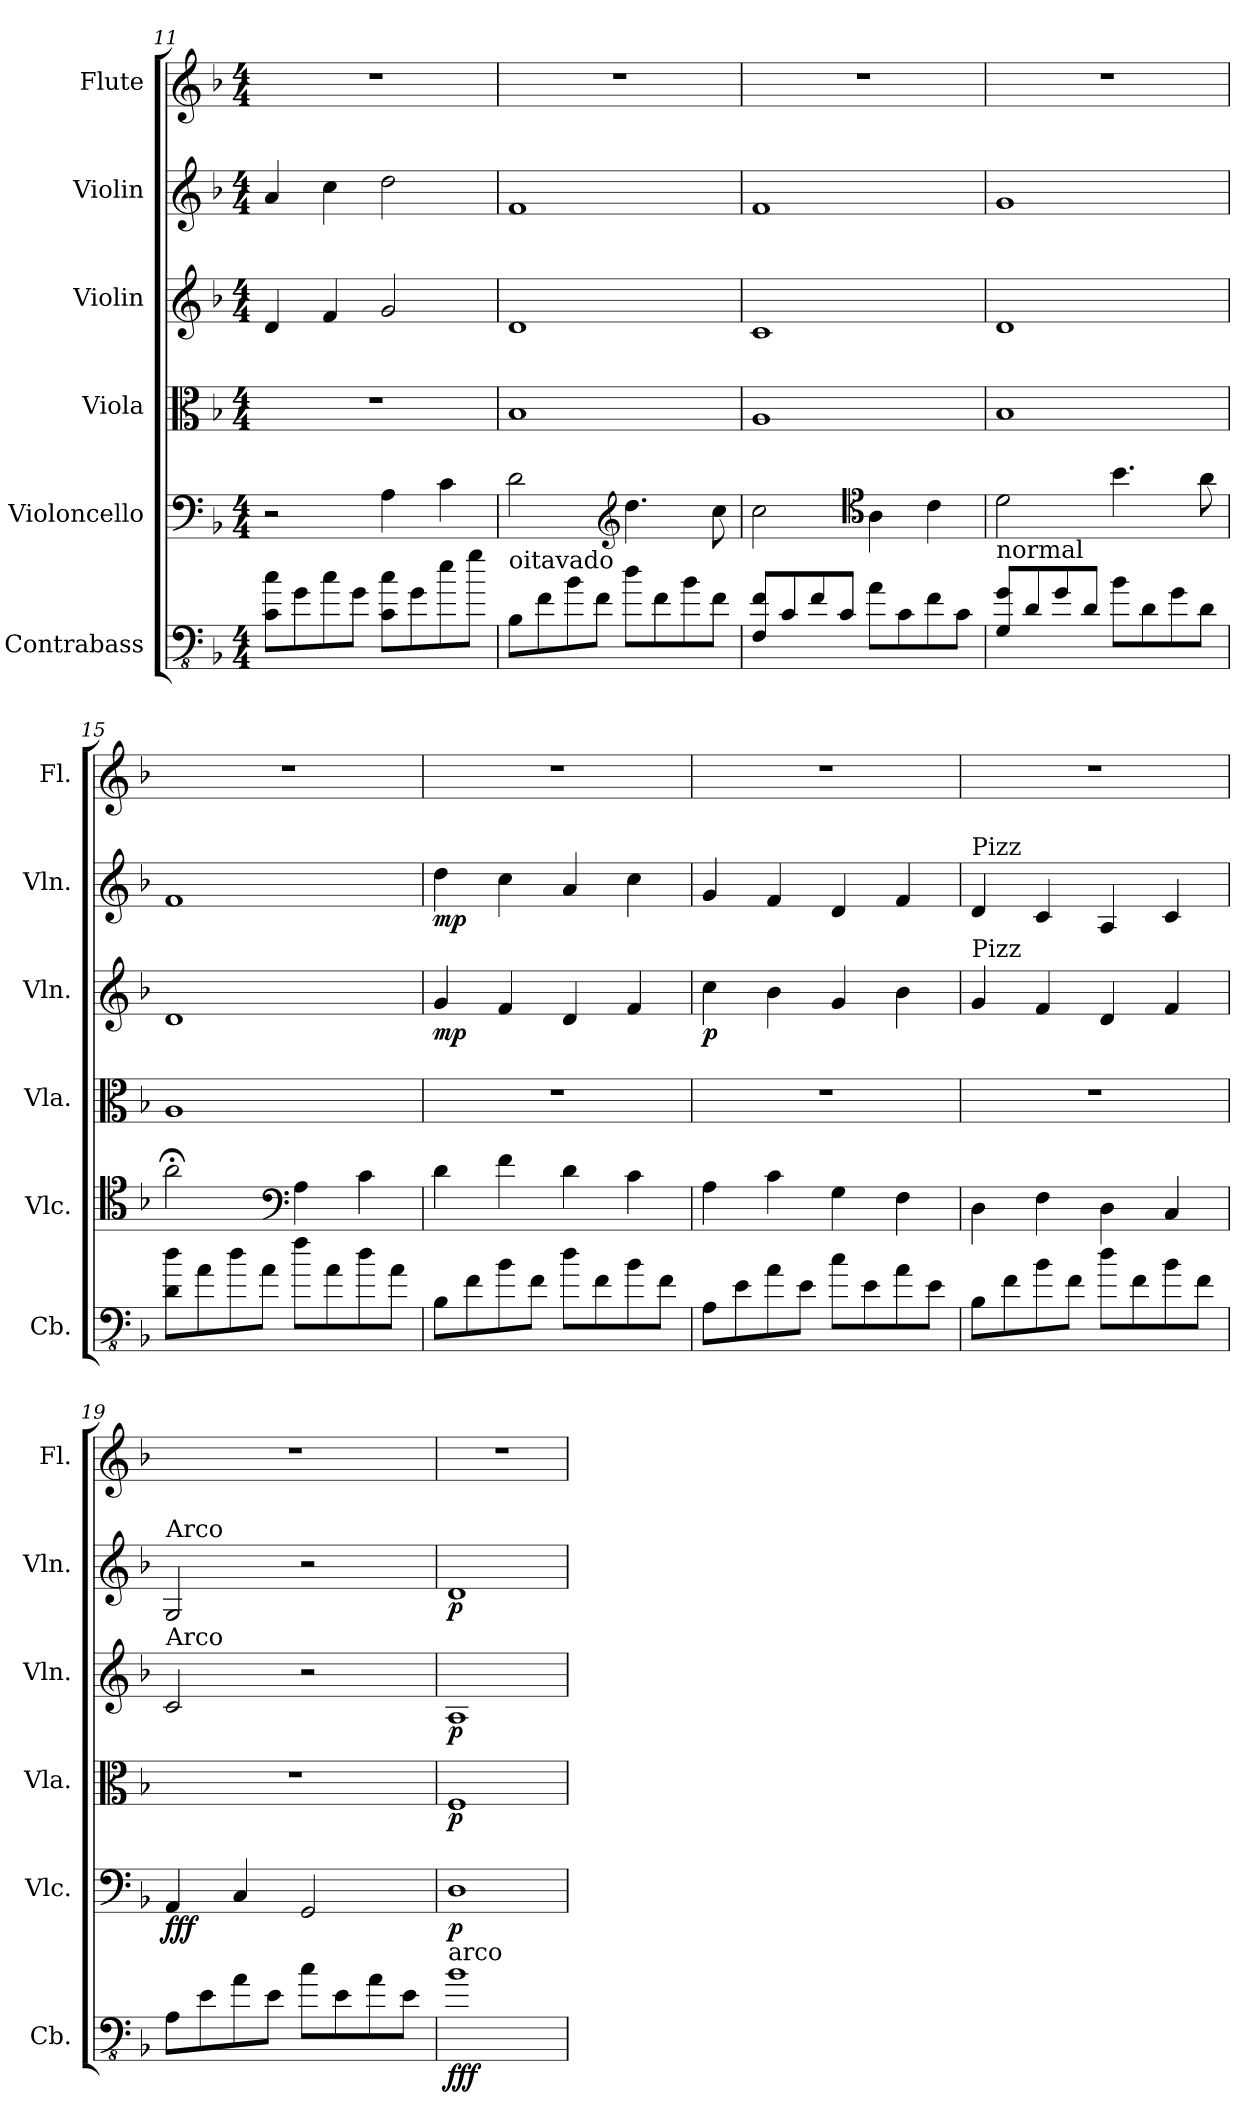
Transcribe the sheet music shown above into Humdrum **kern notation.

**kern	**dynam	**kern	**dynam	**kern	**dynam	**kern	**dynam	**kern	**dynam	**kern
*part6	*part6	*part5	*part5	*part4	*part4	*part3	*part3	*part2	*part2	*part1
*staff6	*staff6	*staff5	*staff5	*staff4	*staff4	*staff3	*staff3	*staff2	*staff2	*staff1
*I"Contrabass	*	*I"Violoncello	*	*I"Viola	*	*I"Violin	*	*I"Violin	*	*I"Flute
*I'Cb.	*	*I'Vlc.	*	*I'Vla.	*	*I'Vln.	*	*I'Vln.	*	*I'Fl.
!!LO:PB:g=z
*clefFv4	*	*clefF4	*	*clefC3	*	*clefG2	*	*clefG2	*	*clefG2
*ITrd7c12	*	*	*	*	*	*	*	*	*	*
*k[b-]	*	*k[b-]	*	*k[b-]	*	*k[b-]	*	*k[b-]	*	*k[b-]
*M4/4	*	*M4/4	*	*M4/4	*	*M4/4	*	*M4/4	*	*M4/4
=11	=11	=11	=11	=11	=11	=11	=11	=11	=11	=11
8CC\ 8C\L	.	2r	.	1r	.	4d/	.	4a/	.	1r
8GG\	.	.	.	.	.	.	.	.	.	.
8C\	.	.	.	.	.	4f/	.	4cc\	.	.
8GG\J	.	.	.	.	.	.	.	.	.	.
8CC\ 8C\L	.	4A\	.	.	.	2g/	.	2dd\	.	.
8GG\	.	.	.	.	.	.	.	.	.	.
8E\	.	4c\	.	.	.	.	.	.	.	.
8G\J	.	.	.	.	.	.	.	.	.	.
=12	=12	=12	=12	=12	=12	=12	=12	=12	=12	=12
!LO:TX:a:t=oitavado	!	!	!	!	!	!	!	!	!	!
8BBB-\L	.	2d\	.	1B-	.	1d	.	1f	.	1r
8FF\	.	.	.	.	.	.	.	.	.	.
8BB-\	.	.	.	.	.	.	.	.	.	.
*	*	*clefG2	*	*	*	*	*	*	*	*
8FF\J	.	.	.	.	.	.	.	.	.	.
8D\L	.	4.dd\	.	.	.	.	.	.	.	.
8FF\	.	.	.	.	.	.	.	.	.	.
8BB-\	.	.	.	.	.	.	.	.	.	.
8FF\J	.	8cc\	.	.	.	.	.	.	.	.
=13	=13	=13	=13	=13	=13	=13	=13	=13	=13	=13
8FFF/ 8FF/L	.	2cc\	.	1A	.	1c	.	1f	.	1r
8CC/	.	.	.	.	.	.	.	.	.	.
8FF/	.	.	.	.	.	.	.	.	.	.
*	*	*clefC4	*	*	*	*	*	*	*	*
8CC/J	.	.	.	.	.	.	.	.	.	.
8AA\L	.	4A\	.	.	.	.	.	.	.	.
8CC\	.	.	.	.	.	.	.	.	.	.
8FF\	.	4c\	.	.	.	.	.	.	.	.
8CC\J	.	.	.	.	.	.	.	.	.	.
=14	=14	=14	=14	=14	=14	=14	=14	=14	=14	=14
!LO:TX:a:t=normal	!	!	!	!	!	!	!	!	!	!
8GGG/ 8GG/L	.	2d\	.	1B-	.	1d	.	1g	.	1r
8DD/	.	.	.	.	.	.	.	.	.	.
8GG/	.	.	.	.	.	.	.	.	.	.
8DD/J	.	.	.	.	.	.	.	.	.	.
8BB-\L	.	4.b-\	.	.	.	.	.	.	.	.
8DD\	.	.	.	.	.	.	.	.	.	.
8GG\	.	.	.	.	.	.	.	.	.	.
8DD\J	.	8a\	.	.	.	.	.	.	.	.
=15	=15	=15	=15	=15	=15	=15	=15	=15	=15	=15
8DD\ 8D\L	.	2a;<\	.	1A	.	1d	.	1f	.	1r
8AA\	.	.	.	.	.	.	.	.	.	.
*	*	*clefF4	*	*	*	*	*	*	*	*
8D\	.	.	.	.	.	.	.	.	.	.
8AA\J	.	.	.	.	.	.	.	.	.	.
8F\L	.	4A\	.	.	.	.	.	.	.	.
8AA\	.	.	.	.	.	.	.	.	.	.
8D\	.	4c\	.	.	.	.	.	.	.	.
8AA\J	.	.	.	.	.	.	.	.	.	.
!!LO:LB:g=z
=16	=16	=16	=16	=16	=16	=16	=16	=16	=16	=16
!	!	!	!	!	!	!	!LO:DY:b	!	!LO:DY:b	!
8BBB-\L	.	4d\	.	1r	.	4g/	mp	4dd\	mp	1r
8FF\	.	.	.	.	.	.	.	.	.	.
8BB-\	.	4f\	.	.	.	4f/	.	4cc\	.	.
8FF\J	.	.	.	.	.	.	.	.	.	.
8D\L	.	4d\	.	.	.	4d/	.	4a/	.	.
8FF\	.	.	.	.	.	.	.	.	.	.
8BB-\	.	4c\	.	.	.	4f/	.	4cc\	.	.
8FF\J	.	.	.	.	.	.	.	.	.	.
=17	=17	=17	=17	=17	=17	=17	=17	=17	=17	=17
!	!	!	!	!	!	!	!LO:DY:b	!	!	!
8AAA\L	.	4A\	.	1r	.	4cc\	p	4g/	.	1r
8EE\	.	.	.	.	.	.	.	.	.	.
8AA\	.	4c\	.	.	.	4b-\	.	4f/	.	.
8EE\J	.	.	.	.	.	.	.	.	.	.
8C\L	.	4G\	.	.	.	4g/	.	4d/	.	.
8EE\	.	.	.	.	.	.	.	.	.	.
8AA\	.	4F\	.	.	.	4b-\	.	4f/	.	.
8EE\J	.	.	.	.	.	.	.	.	.	.
=18	=18	=18	=18	=18	=18	=18	=18	=18	=18	=18
!	!	!	!	!	!	!	!	!LO:TX:a:t=Pizz	!	!
!	!	!	!	!	!	!LO:TX:a:t=Pizz	!	!	!	!
8BBB-\L	.	4D\	.	1r	.	4g/	.	4d/	.	1r
8FF\	.	.	.	.	.	.	.	.	.	.
8BB-\	.	4F\	.	.	.	4f/	.	4c/	.	.
8FF\J	.	.	.	.	.	.	.	.	.	.
8D\L	.	4D\	.	.	.	4d/	.	4A/	.	.
8FF\	.	.	.	.	.	.	.	.	.	.
8BB-\	.	4C/	.	.	.	4f/	.	4c/	.	.
8FF\J	.	.	.	.	.	.	.	.	.	.
=19	=19	=19	=19	=19	=19	=19	=19	=19	=19	=19
!	!	!	!	!	!	!	!	!LO:TX:a:t=Arco	!	!
!	!	!	!	!	!	!LO:TX:a:t=Arco	!	!	!	!
!	!	!	!LO:DY:b	!	!	!	!	!	!	!
8AAA\L	.	4AA/	fff	1r	.	2c/	.	2G/	.	1r
8EE\	.	.	.	.	.	.	.	.	.	.
8AA\	.	4C/	.	.	.	.	.	.	.	.
8EE\J	.	.	.	.	.	.	.	.	.	.
8C\L	.	2GG/	.	.	.	2r	.	2r	.	.
8EE\	.	.	.	.	.	.	.	.	.	.
8AA\	.	.	.	.	.	.	.	.	.	.
8EE\J	.	.	.	.	.	.	.	.	.	.
=20	=20	=20	=20	=20	=20	=20	=20	=20	=20	=20
!LO:TX:a:t=arco	!	!	!	!	!	!	!	!	!	!
!	!LO:DY:b	!	!LO:DY:b	!	!LO:DY:b	!	!LO:DY:b	!	!LO:DY:b	!
1BB-	fff	1D	p	1F	p	1A	p	1d	p	1r
=	=	=	=	=	=	=	=	=	=	=
*-	*-	*-	*-	*-	*-	*-	*-	*-	*-	*-
